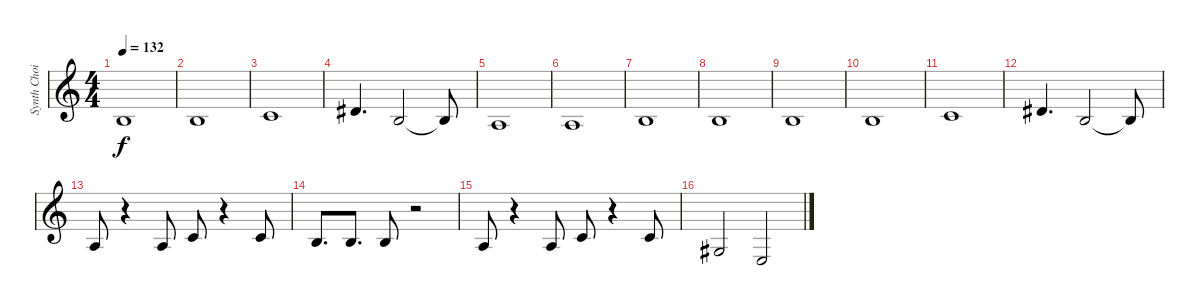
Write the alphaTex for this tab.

\track ("Synth Choir Voice 2" "Synth Choi") {instrument choiraahs}
\staff {score}
\tuning (E4 B3 G3 D3 A2 E2 B1) {hide}
\ts (4 4)
\tempo 132
\clef g2
\ks c
0.2.1{dy f} |
0.2.1 |
1.2.1 |
4.2.4{d} 0.2.2 0.2{t}.8 |
2.3.1 |
2.3.1 |
0.2.1 |
0.2.1 |
0.2.1 |
0.2.1 |
1.2.1 |
4.2.4{d} 0.2.2 0.2{t}.8 |
2.3.8{instrument pad4choir} r.4 2.3.8 1.2.8 r.4 1.2.8 |
0.2.8{d} 0.2.8{d} 0.2.8 r.2 |
2.3.8 r.4 2.3.8 1.2.8 r.4 1.2.8 |
1.3.2 2.4.2
